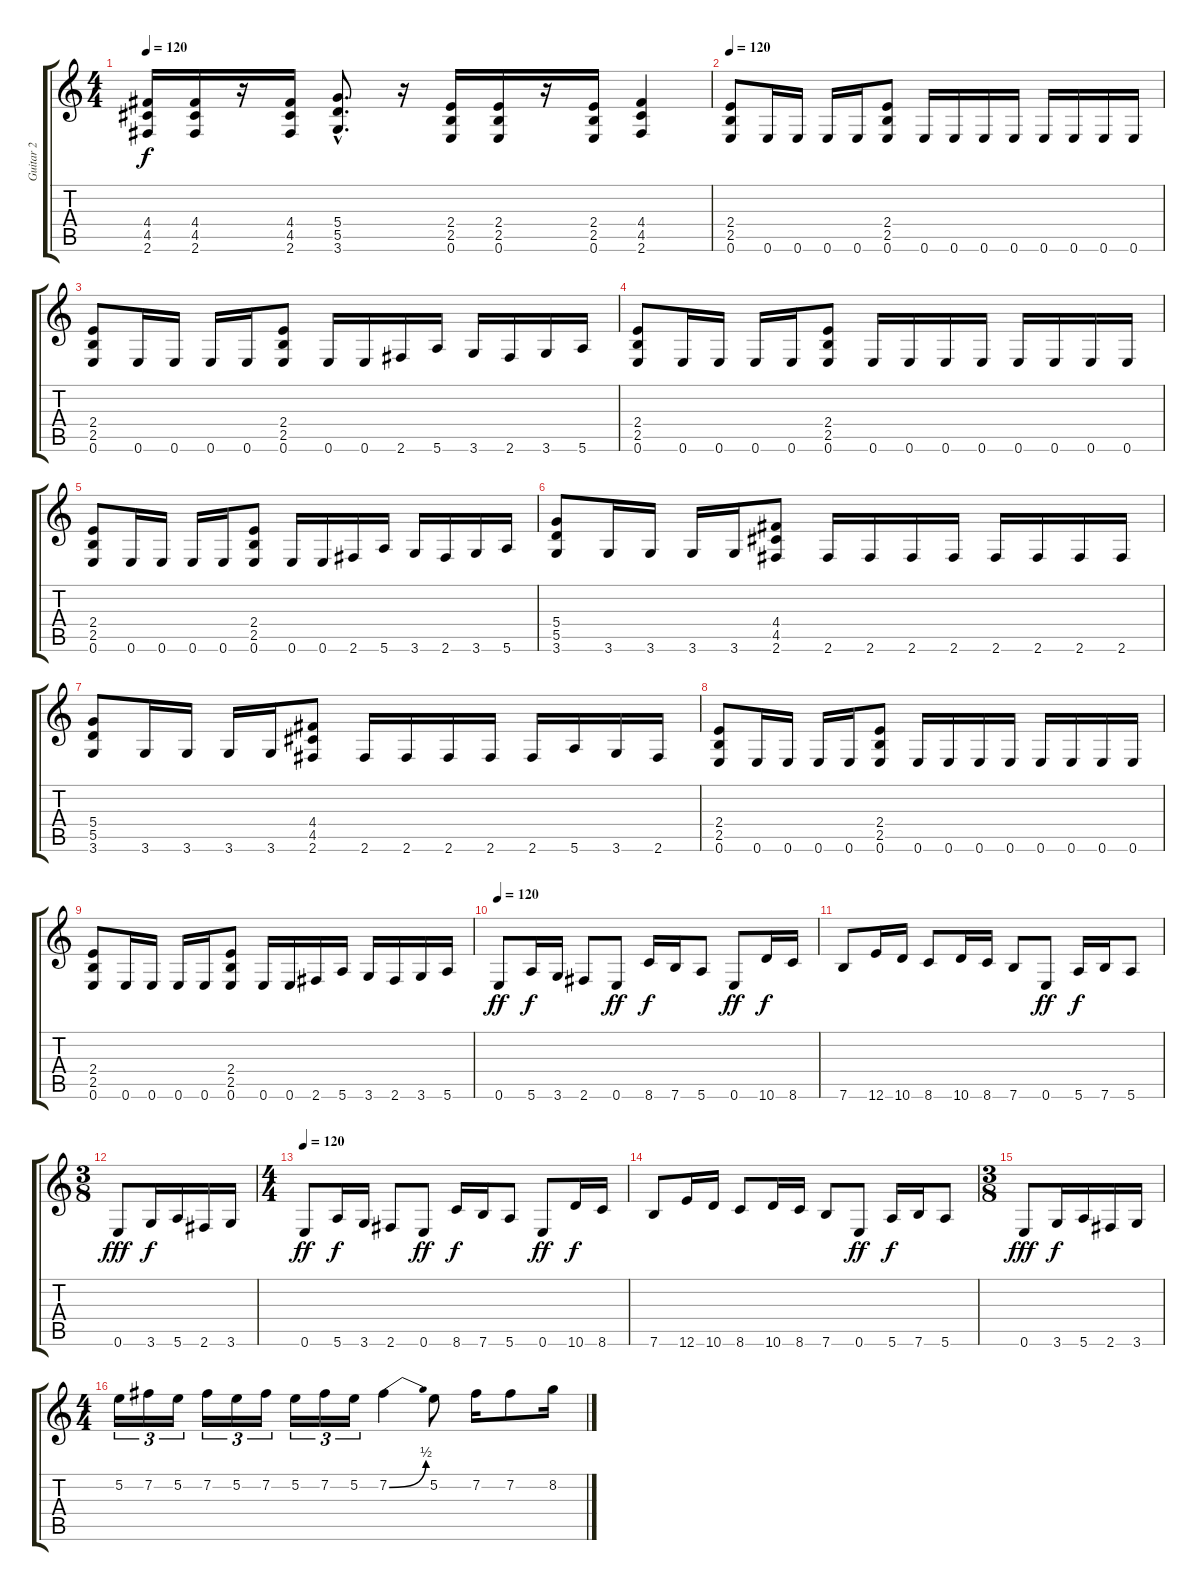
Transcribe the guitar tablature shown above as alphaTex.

\track ("Guitar 2" "Guitar 2") {instrument distortionguitar}
\staff {score tabs}
\tuning (E4 B3 G3 D3 A2 E2) {hide}
\ts (4 4)
\tempo 120
\clef g2
\ks c
(4.4 4.5 2.6).16{dy f} (4.4 4.5 2.6).16 r.16 (4.4 4.5 2.6).16 (5.4{hac} 5.5{hac} 3.6{hac}).8{d} r.16 (2.4 2.5 0.6).16 (2.4 2.5 0.6).16 r.16 (2.4 2.5 0.6).16 (4.4 4.5 2.6).4 |
\tempo 120
(2.4 2.5 0.6).8 0.6.16 0.6.16 0.6.16 0.6.16 (2.4 2.5 0.6).8 0.6.16 0.6.16 0.6.16 0.6.16 0.6.16 0.6.16 0.6.16 0.6.16 |
(2.4 2.5 0.6).8 0.6.16 0.6.16 0.6.16 0.6.16 (2.4 2.5 0.6).8 0.6.16 0.6.16 2.6.16 5.6.16 3.6.16 2.6.16 3.6.16 5.6.16 |
(2.4 2.5 0.6).8 0.6.16 0.6.16 0.6.16 0.6.16 (2.4 2.5 0.6).8 0.6.16 0.6.16 0.6.16 0.6.16 0.6.16 0.6.16 0.6.16 0.6.16 |
(2.4 2.5 0.6).8 0.6.16 0.6.16 0.6.16 0.6.16 (2.4 2.5 0.6).8 0.6.16 0.6.16 2.6.16 5.6.16 3.6.16 2.6.16 3.6.16 5.6.16 |
(5.4 5.5 3.6).8 3.6.16 3.6.16 3.6.16 3.6.16 (4.4 4.5 2.6).8 2.6.16 2.6.16 2.6.16 2.6.16 2.6.16 2.6.16 2.6.16 2.6.16 |
(5.4 5.5 3.6).8 3.6.16 3.6.16 3.6.16 3.6.16 (4.4 4.5 2.6).8 2.6.16 2.6.16 2.6.16 2.6.16 2.6.16 5.6.16 3.6.16 2.6.16 |
(2.4 2.5 0.6).8 0.6.16 0.6.16 0.6.16 0.6.16 (2.4 2.5 0.6).8 0.6.16 0.6.16 0.6.16 0.6.16 0.6.16 0.6.16 0.6.16 0.6.16 |
(2.4 2.5 0.6).8 0.6.16 0.6.16 0.6.16 0.6.16 (2.4 2.5 0.6).8 0.6.16 0.6.16 2.6.16 5.6.16 3.6.16 2.6.16 3.6.16 5.6.16 |
\tempo 120
0.6.8{dy ff} 5.6.16{dy f} 3.6.16 2.6.8 0.6.8{dy ff} 8.6.16{dy f} 7.6.16 5.6.8 0.6.8{dy ff} 10.6.16{dy f} 8.6.16 |
7.6.8 12.6.16 10.6.16 8.6.8 10.6.16 8.6.16 7.6.8 0.6.8{dy ff} 5.6.16{dy f} 7.6.16 5.6.8 |
\ts (3 8)
0.6.8{dy fff} 3.6.16{dy f} 5.6.16 2.6.16 3.6.16 |
\ts (4 4)
\tempo 120
0.6.8{dy ff} 5.6.16{dy f} 3.6.16 2.6.8 0.6.8{dy ff} 8.6.16{dy f} 7.6.16 5.6.8 0.6.8{dy ff} 10.6.16{dy f} 8.6.16 |
7.6.8 12.6.16 10.6.16 8.6.8 10.6.16 8.6.16 7.6.8 0.6.8{dy ff} 5.6.16{dy f} 7.6.16 5.6.8 |
\ts (3 8)
0.6.8{dy fff} 3.6.16{dy f} 5.6.16 2.6.16 3.6.16 |
\ts (4 4)
5.2.16{tu (3 2) volume 16} 7.2.16{tu (3 2)} 5.2.16{tu (3 2)} 7.2.16{tu (3 2)} 5.2.16{tu (3 2)} 7.2.16{tu (3 2)} 5.2.16{tu (3 2)} 7.2.16{tu (3 2)} 5.2.16{tu (3 2)} 7.2{be (bend 0 0 60 2)}.4 5.2.8 7.2.16 7.2.8 8.2.16
